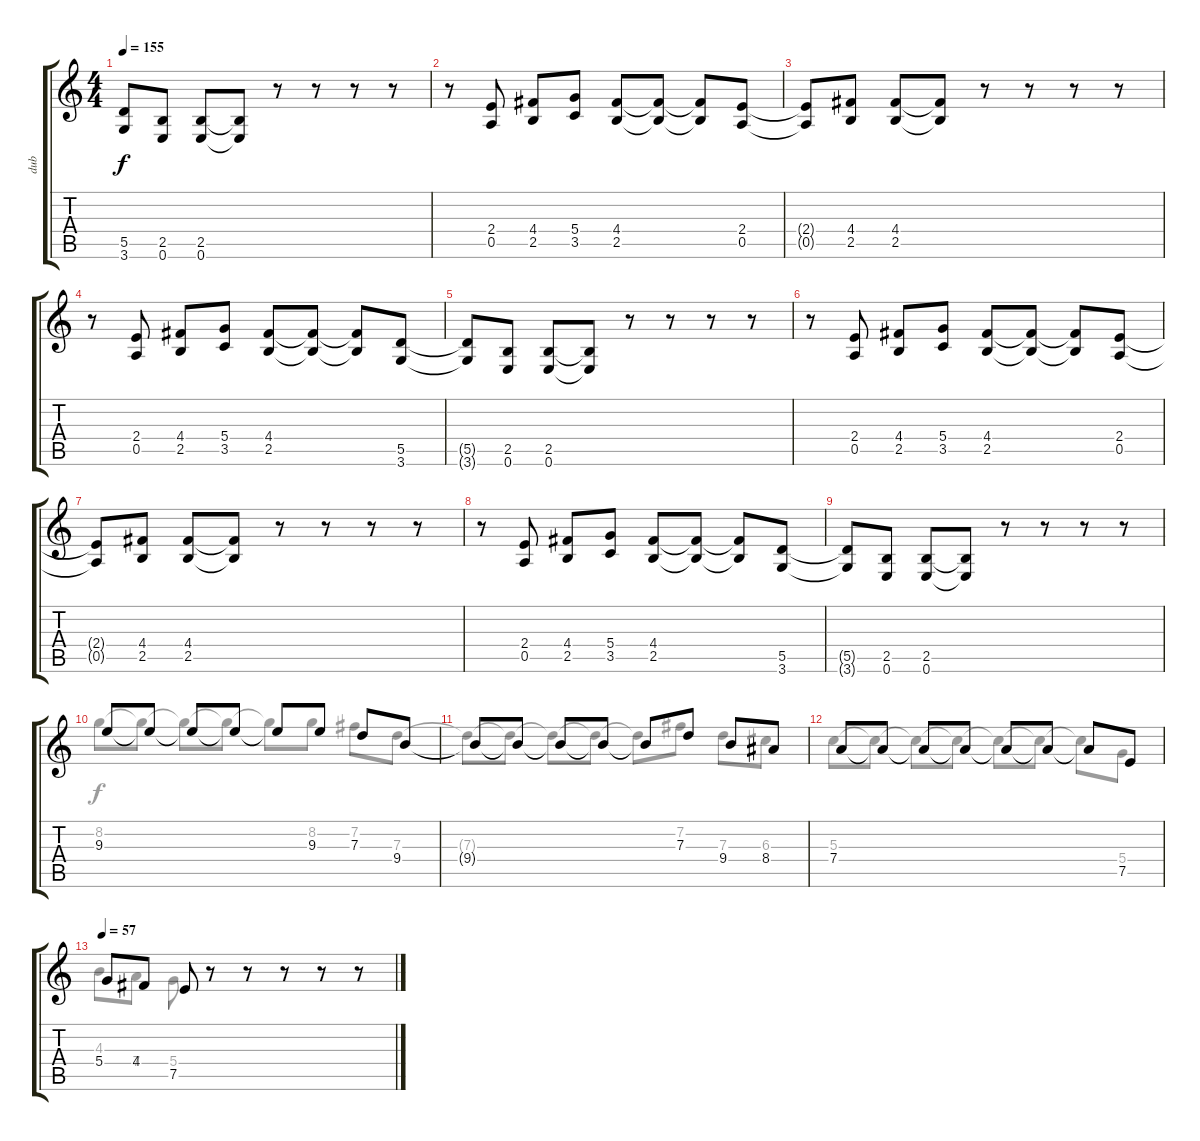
\track ("dub" "dub") {instrument overdrivenguitar}
\staff {score tabs}
\tuning (E4 B3 G3 D3 A2 E2) {hide}
\voice
\ts (4 4)
\tempo 155
\clef g2
\ks c
(5.5{t} 3.6{t}).8{dy f} (2.5 0.6).8 (2.5 0.6).8 (2.5{t} 0.6{t}).8 r.8 r.8 r.8 r.8 |
r.8 (2.4 0.5).8 (4.4 2.5).8 (5.4 3.5).8 (4.4 2.5).8 (4.4{t} 2.5{t}).8 (4.4{t} 2.5{t}).8 (2.4 0.5).8 |
(2.4{t} 0.5{t}).8 (4.4 2.5).8 (4.4 2.5).8 (4.4{t} 2.5{t}).8 r.8 r.8 r.8 r.8 |
r.8 (2.4 0.5).8 (4.4 2.5).8 (5.4 3.5).8 (4.4 2.5).8 (4.4{t} 2.5{t}).8 (4.4{t} 2.5{t}).8 (5.5 3.6).8 |
(5.5{t} 3.6{t}).8 (2.5 0.6).8 (2.5 0.6).8 (2.5{t} 0.6{t}).8 r.8 r.8 r.8 r.8 |
r.8 (2.4 0.5).8 (4.4 2.5).8 (5.4 3.5).8 (4.4 2.5).8 (4.4{t} 2.5{t}).8 (4.4{t} 2.5{t}).8 (2.4 0.5).8 |
(2.4{t} 0.5{t}).8 (4.4 2.5).8 (4.4 2.5).8 (4.4{t} 2.5{t}).8 r.8 r.8 r.8 r.8 |
r.8 (2.4 0.5).8 (4.4 2.5).8 (5.4 3.5).8 (4.4 2.5).8 (4.4{t} 2.5{t}).8 (4.4{t} 2.5{t}).8 (5.5 3.6).8 |
(5.5{t} 3.6{t}).8 (2.5 0.6).8 (2.5 0.6).8 (2.5{t} 0.6{t}).8 r.8 r.8 r.8 r.8 |
9.3.8 9.3{t}.8 9.3{t}.8 9.3{t}.8 9.3{t}.8 9.3.8 7.3.8 9.4.8 |
9.4{t}.8 9.4{t}.8 9.4{t}.8 9.4{t}.8 9.4{t}.8 7.3.8 9.4.8 8.4.8 |
7.4.8 7.4{t}.8 7.4{t}.8 7.4{t}.8 7.4{t}.8 7.4{t}.8 7.4{t}.8 7.5.8 |
\tempo 57
5.4.8 4.4.8 7.5.8 r.8 r.8 r.8 r.8 r.8 |
|
|
\voice
\clef g2
\ottava regular
\simile none
\ks c
|
|
|
|
|
|
|
|
|
8.2.8 8.2{t}.8 8.2{t}.8 8.2{t}.8 8.2{t}.8 8.2.8 7.2.8 7.3.8 |
7.3{t}.8 7.3{t}.8 7.3{t}.8 7.3{t}.8 7.3{t}.8 7.2.8 7.3.8 6.3.8 |
5.3.8 5.3{t}.8 5.3{t}.8 5.3{t}.8 5.3{t}.8 5.3{t}.8 5.3{t}.8 5.4.8 |
4.3.8 7.4.8 5.4.8 r.8 r.8 r.8 r.8 r.8 |
|
|
